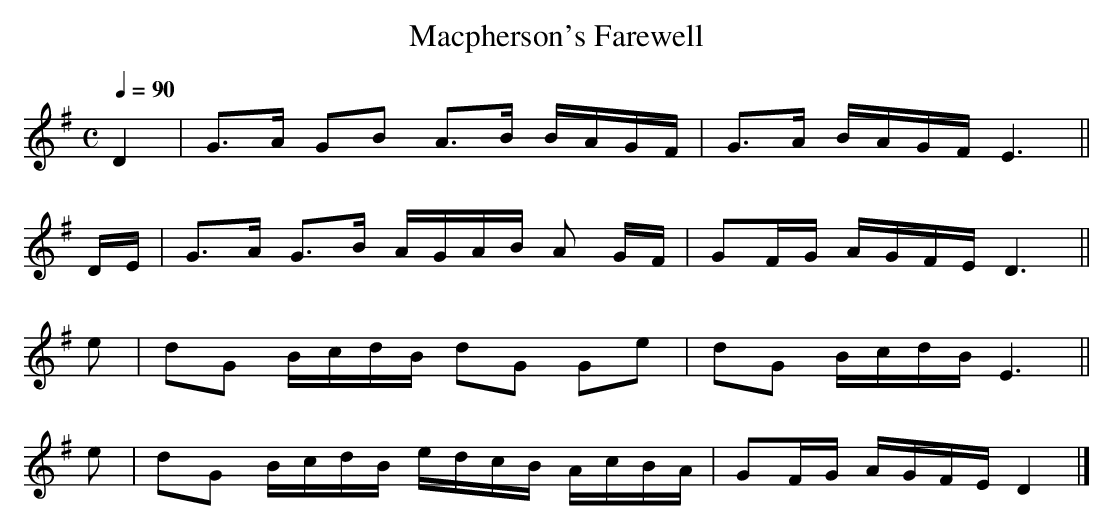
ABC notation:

X:1
T:Macpherson's Farewell
M:C
L:1/8
Q:1/4=90
K:Dmix
D2  |G>A GB       A>B      B/A/G/F/|G>A   B/A/G/F/ E3||
D/E/|G>A G>B      A/G/A/B/ A   G/F/|GF/G/ A/G/F/E/ D3||
e   |dG  B/c/d/B/ dG       Ge      |dG    B/c/d/B/ E3||
e   |dG  B/c/d/B/ e/d/c/B/ A/c/B/A/|GF/G/ A/G/F/E/ D2|]
